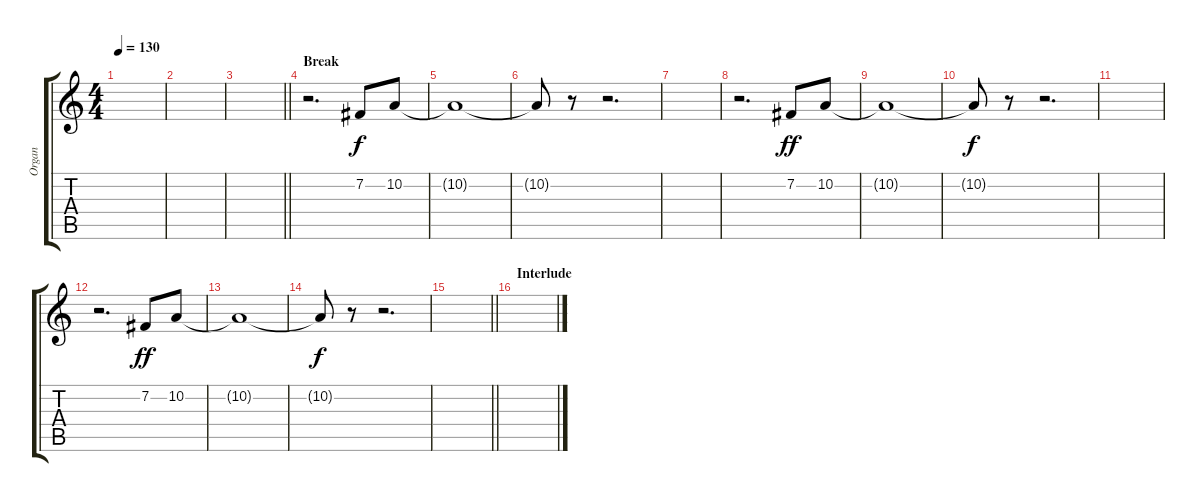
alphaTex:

\track ("Organ" "Organ") {instrument flute}
\staff {score tabs}
\tuning (E4 B3 G3 D3 A2 E2) {hide}
\ts (4 4)
\tempo 130
\clef g2
\ks c
|
|
\barLineRight lightlight
|
\section ("" "Break")
r.2{d instrument pad3polysynth} 7.2.8 10.2.8 |
10.2{t}.1 |
10.2{t}.8{dy f} r.8 r.2{d} |
|
r.2{d} 7.2.8{dy ff} 10.2.8 |
10.2{t}.1 |
10.2{t}.8{dy f} r.8 r.2{d} |
|
r.2{d} 7.2.8{dy ff} 10.2.8 |
10.2{t}.1 |
10.2{t}.8{dy f} r.8 r.2{d} |
\barLineRight lightlight
|
\section ("" "Interlude")
